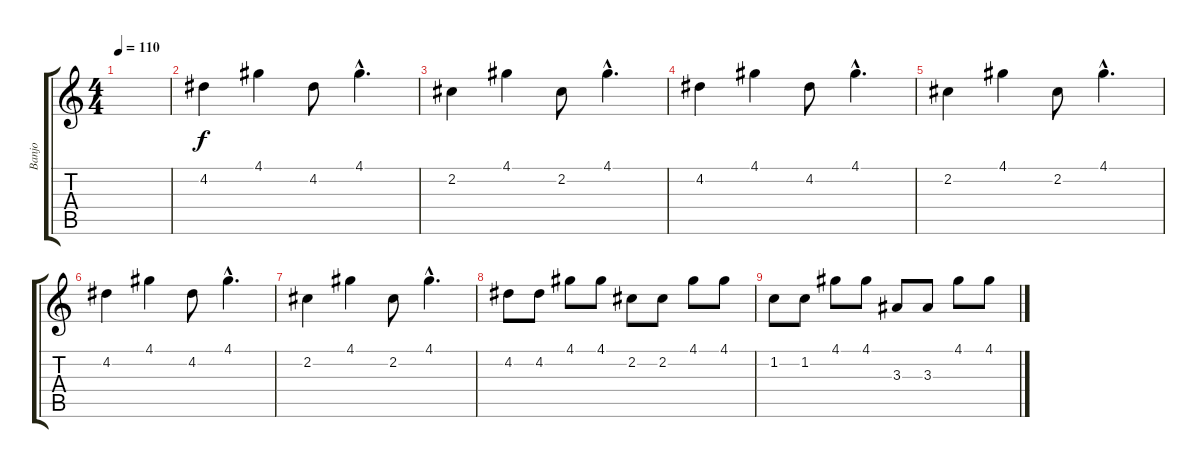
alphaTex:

\track ("Banjo" "Banjo") {instrument banjo}
\staff {score tabs}
\tuning (E4 B3 G3 D3 A2 E2) {hide}
\displaytranspose 12
\ts (4 4)
\tempo 110
\clef g2
\ks c
|
4.2.4 4.1.4 4.2.8 4.1{hac}.4{d} |
2.2.4 4.1.4 2.2.8 4.1{hac}.4{d} |
4.2.4 4.1.4 4.2.8 4.1{hac}.4{d} |
2.2.4 4.1.4 2.2.8 4.1{hac}.4{d} |
4.2.4 4.1.4 4.2.8 4.1{hac}.4{d} |
2.2.4 4.1.4 2.2.8 4.1{hac}.4{d} |
4.2.8 4.2.8 4.1.8 4.1.8 2.2.8 2.2.8 4.1.8 4.1.8 |
1.2.8 1.2.8 4.1.8 4.1.8 3.3.8 3.3.8 4.1.8 4.1.8
